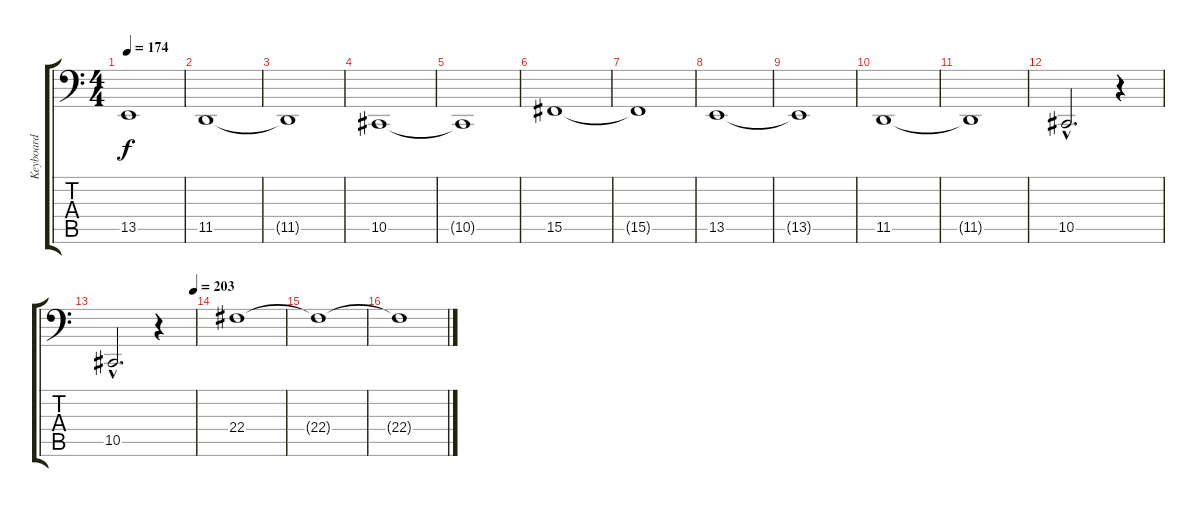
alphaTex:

\track ("Keyboard" "Keyboard") {instrument stringensemble1}
\staff {score tabs}
\tuning (B2 Gb2 Db2 Ab1 Eb1 Bb0) {hide}
\ts (4 4)
\tempo 174
\clef f4
\ks c
13.5{t}.1{dy f} |
11.5.1 |
11.5{t}.1 |
10.5.1 |
10.5{t}.1 |
15.5.1 |
15.5{t}.1 |
13.5.1 |
13.5{t}.1 |
11.5.1 |
11.5{t}.1 |
10.5{hac}.2{d} r.4 |
\tempo (203 0.984375)
10.5{hac}.2{d} r.4 |
22.4.1 |
22.4{t}.1 |
22.4{t}.1
